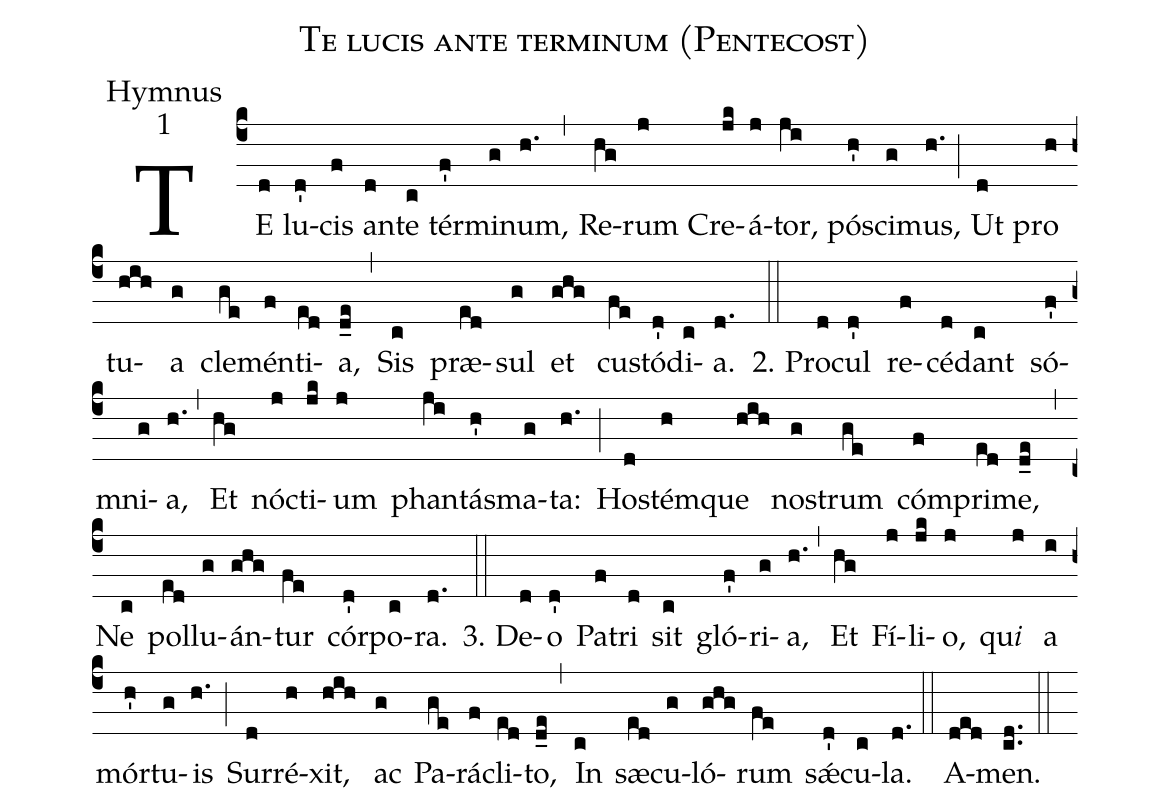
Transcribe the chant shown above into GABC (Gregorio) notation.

name:Te lucis ante terminum (Pentecost);
office-part:Hymnus;
mode:1;
%%
(c4) TE(d) lu(d')cis(f) an(d)te(c) tér(f')mi(g)num,(h.) (,) Re(hg)rum(j) Cre(jk)á(j)tor,(ji) pó(h')sci(g)mus,(h.) (;) Ut(d) pro(h) tu(hih)a(g) cle(ge)mén(f)ti(ed)a,(d_e) (,) Sis(c) præ(ed)sul(g) et(ghg) cu(fe)stó(d')di(c)a.(d.) (::)
2. Pro(d)cul(d') re(f)cé(d)dant(c) só(f')mni(g)a,(h.) (,) Et(hg) nó(j)cti(jk)um(j) phan(ji)tás(h')ma(g)ta:(h.) (;) Ho(d)stém(h)que(hih) no(g)strum(ge) cóm(f)pri(ed)me,(d_e) (,) Ne(c) pol(ed)lu(g)án(ghg)tur(fe) cór(d')po(c)ra.(d.) (::)
3. De(d)o(d') Pa(f)tri(d) sit(c) gló(f')ri(g)a,(h.) (,)
Et(hg) Fí(j)li(jk)o,(j) qu<i>i</i>(j) a(i) mór(h')tu(g)is(h.) (;)
Sur(d)ré(h)xit,(hih) ac(g) Pa(ge)rá(f)cli(ed)to,(d_e) (,)
In(c) sæ(ed)cu(g)ló(ghg)rum(fe) sǽ(d')cu(c)la.(d.) (::)
A(ded)men.(cd..) (::)
